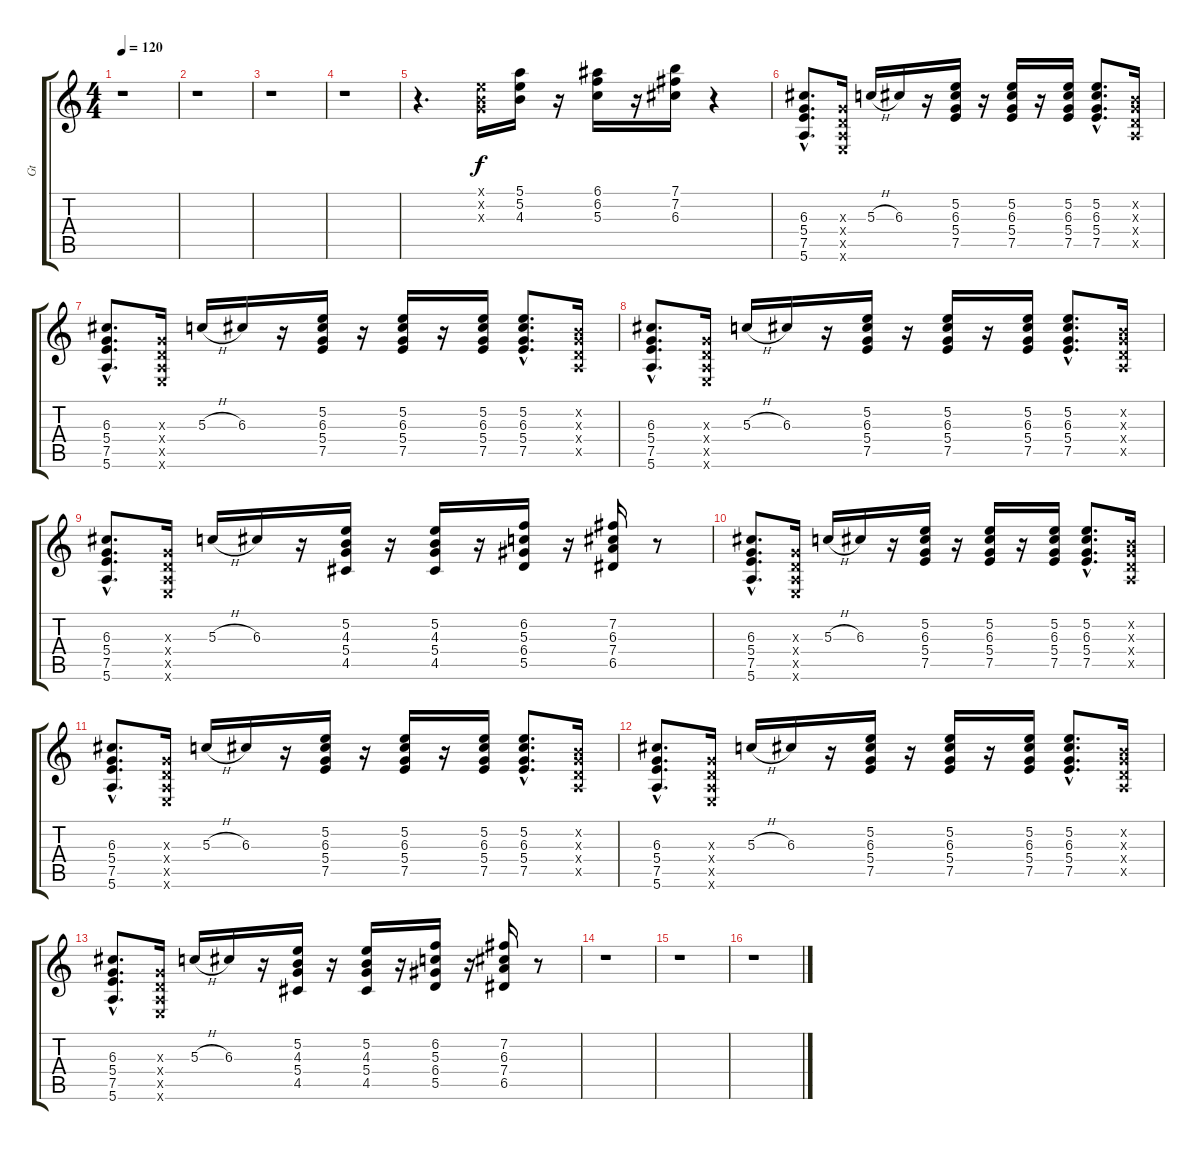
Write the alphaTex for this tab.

\track ("Gt" "Gt") {instrument overdrivenguitar}
\staff {score tabs}
\tuning (E4 B3 G3 D3 A2 E2) {hide}
\ts (4 4)
\tempo 120
\clef g2
\ks c
r.1{dy f volume 12 instrument overdrivenguitar} |
r.1 |
r.1 |
r.1 |
r.4{d} (0.1{x} 0.2{x} 0.3{x}).16 (5.1 5.2 4.3).16 r.16 (6.1 6.2 5.3).16 r.16 (7.1 7.2 6.3).16 r.4 |
(6.3{hac} 5.4{hac} 7.5{hac} 5.6{hac}).8{d} (0.3{x} 0.4{x} 0.5{x} 0.6{x}).16 5.3{h}.16 6.3.16 r.16 (5.2 6.3 5.4 7.5).16 r.16 (5.2 6.3 5.4 7.5).16 r.16 (5.2 6.3 5.4 7.5).16 (5.2{hac} 6.3{hac} 5.4{hac} 7.5{hac}).8{d} (0.2{x} 0.3{x} 0.4{x} 0.5{x}).16 |
(6.3{hac} 5.4{hac} 7.5{hac} 5.6{hac}).8{d} (0.3{x} 0.4{x} 0.5{x} 0.6{x}).16 5.3{h}.16 6.3.16 r.16 (5.2 6.3 5.4 7.5).16 r.16 (5.2 6.3 5.4 7.5).16 r.16 (5.2 6.3 5.4 7.5).16 (5.2{hac} 6.3{hac} 5.4{hac} 7.5{hac}).8{d} (0.2{x} 0.3{x} 0.4{x} 0.5{x}).16 |
(6.3{hac} 5.4{hac} 7.5{hac} 5.6{hac}).8{d} (0.3{x} 0.4{x} 0.5{x} 0.6{x}).16 5.3{h}.16 6.3.16 r.16 (5.2 6.3 5.4 7.5).16 r.16 (5.2 6.3 5.4 7.5).16 r.16 (5.2 6.3 5.4 7.5).16 (5.2{hac} 6.3{hac} 5.4{hac} 7.5{hac}).8{d} (0.2{x} 0.3{x} 0.4{x} 0.5{x}).16 |
(6.3{hac} 5.4{hac} 7.5{hac} 5.6{hac}).8{d} (0.3{x} 0.4{x} 0.5{x} 0.6{x}).16 5.3{h}.16 6.3.16 r.16 (5.2 4.3 5.4 4.5).16 r.16 (5.2 4.3 5.4 4.5).16 r.16 (6.2 5.3 6.4 5.5).16 r.16 (7.2 6.3 7.4 6.5).16 r.8 |
(6.3{hac} 5.4{hac} 7.5{hac} 5.6{hac}).8{d} (0.3{x} 0.4{x} 0.5{x} 0.6{x}).16 5.3{h}.16 6.3.16 r.16 (5.2 6.3 5.4 7.5).16 r.16 (5.2 6.3 5.4 7.5).16 r.16 (5.2 6.3 5.4 7.5).16 (5.2{hac} 6.3{hac} 5.4{hac} 7.5{hac}).8{d} (0.2{x} 0.3{x} 0.4{x} 0.5{x}).16 |
(6.3{hac} 5.4{hac} 7.5{hac} 5.6{hac}).8{d} (0.3{x} 0.4{x} 0.5{x} 0.6{x}).16 5.3{h}.16 6.3.16 r.16 (5.2 6.3 5.4 7.5).16 r.16 (5.2 6.3 5.4 7.5).16 r.16 (5.2 6.3 5.4 7.5).16 (5.2{hac} 6.3{hac} 5.4{hac} 7.5{hac}).8{d} (0.2{x} 0.3{x} 0.4{x} 0.5{x}).16 |
(6.3{hac} 5.4{hac} 7.5{hac} 5.6{hac}).8{d} (0.3{x} 0.4{x} 0.5{x} 0.6{x}).16 5.3{h}.16 6.3.16 r.16 (5.2 6.3 5.4 7.5).16 r.16 (5.2 6.3 5.4 7.5).16 r.16 (5.2 6.3 5.4 7.5).16 (5.2{hac} 6.3{hac} 5.4{hac} 7.5{hac}).8{d} (0.2{x} 0.3{x} 0.4{x} 0.5{x}).16 |
(6.3{hac} 5.4{hac} 7.5{hac} 5.6{hac}).8{d} (0.3{x} 0.4{x} 0.5{x} 0.6{x}).16 5.3{h}.16 6.3.16 r.16 (5.2 4.3 5.4 4.5).16 r.16 (5.2 4.3 5.4 4.5).16 r.16 (6.2 5.3 6.4 5.5).16 r.16 (7.2 6.3 7.4 6.5).16 r.8 |
r.1 |
r.1 |
r.1
